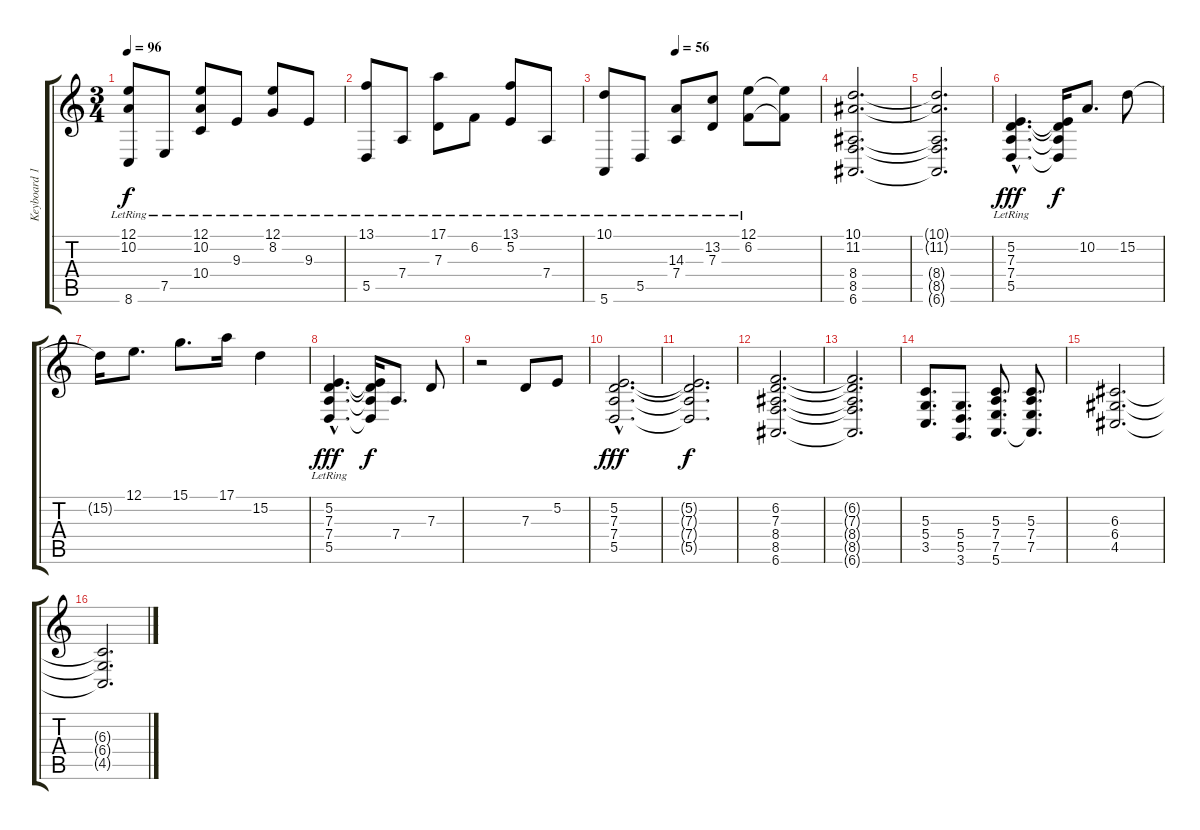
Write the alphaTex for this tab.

\track ("Keyboard 1" "Keyboard 1") {instrument acousticgrandpiano}
\staff {score tabs}
\tuning (E4 B3 G3 D3 A2 E2) {hide}
\ts (3 4)
\tempo 96
\clef g2
\ks c
(12.1{lr} 10.2{lr} 8.6{lr}).8{dy f} 7.5{lr}.8 (12.1{lr} 10.2{lr} 10.4{lr}).8 9.3{lr}.8 (12.1{lr} 8.2{lr}).8 9.3{lr}.8 |
(13.1{lr} 5.5{lr}).8 7.4{lr}.8 (17.1{lr} 7.3{lr}).8 6.2{lr}.8 (13.1{lr} 5.2{lr}).8 7.4{lr}.8 |
\tempo (56 0.3333333333333333)
(10.1{lr} 5.6{lr}).8 5.5{lr}.8 (14.3{lr} 7.4{lr}).8 (13.2{lr} 7.3{lr}).8 (12.1{lr} 6.2{lr}).8 (12.1{t} 6.2{t}).8 |
(10.1 11.2 8.4 8.5 6.6).2{d} |
(10.1{t} 11.2{t} 8.4{t} 8.5{t} 6.6{t}).2{d} |
(5.2{hac lr} 7.3{hac lr} 7.4{hac lr} 5.5{hac lr}).4{d dy fff} (5.2{t} 7.3{t} 7.4{t} 5.5{t}).16{dy f} 10.2.8{d} 15.2.8 |
15.2{t}.16 12.1.8{d} 15.1.8{d} 17.1.16 15.2.4 |
(5.2{hac lr} 7.3{hac lr} 7.4{hac lr} 5.5{hac lr}).4{d dy fff} (5.2{t} 7.3{t} 7.4{t} 5.5{t}).16{dy f} 7.4.8{d} 7.3.8 |
r.2 7.3.8 5.2.8 |
(5.2{hac} 7.3{hac} 7.4{hac} 5.5{hac}).2{d dy fff} |
(5.2{t} 7.3{t} 7.4{t} 5.5{t}).2{d dy f} |
(6.2 7.3 8.4 8.5 6.6).2{d} |
(6.2{t} 7.3{t} 8.4{t} 8.5{t} 6.6{t}).2{d} |
(5.3 5.4 3.5).8{d} (5.4 5.5 3.6).8{d} (5.3 7.4 7.5 5.6).8{d} (5.3 7.4 7.5 5.6{t}).8{d} |
(6.3 6.4 4.5).2{d} |
(6.3{t} 6.4{t} 4.5{t}).2{d}
